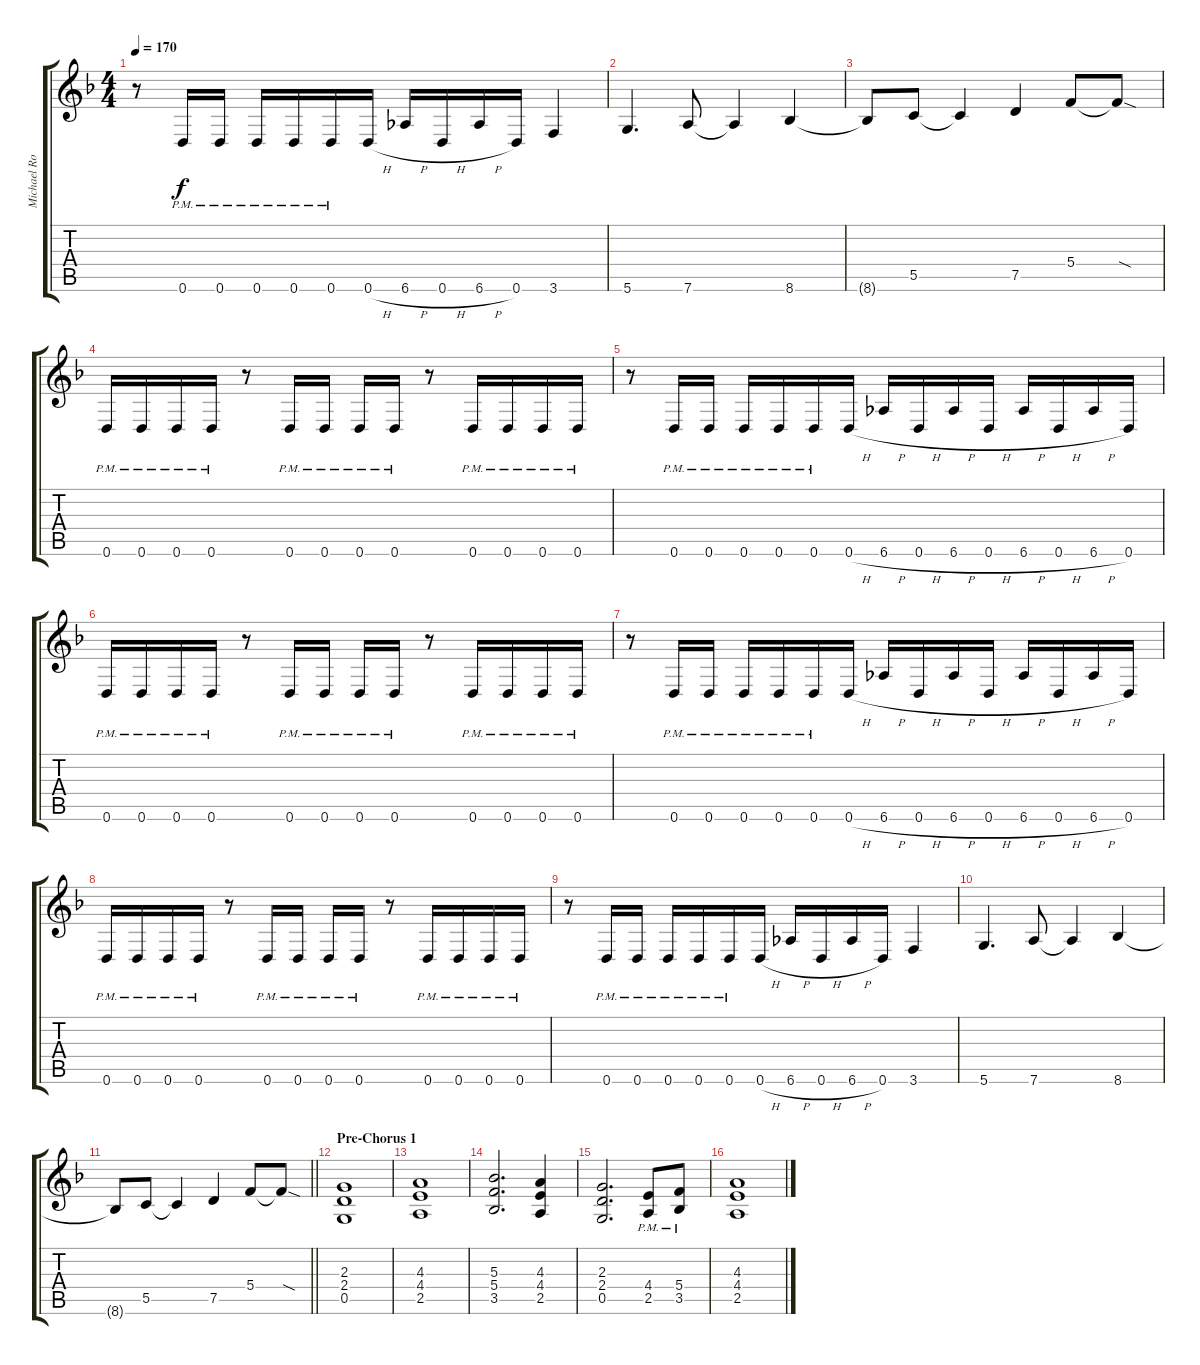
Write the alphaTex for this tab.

\track ("Michael Romeo Gtr. L" "Michael Ro") {instrument distortionguitar}
\staff {score tabs}
\tuning (D4 A3 F3 C3 G2 D2) {hide}
\ts (4 4)
\tempo 170
\clef g2
\ks dminor
r.8{dy f} 0.6{pm}.16 0.6{pm}.16 0.6{pm}.16 0.6{pm}.16 0.6{pm}.16 0.6{h}.16 6.6{h}.16 0.6{h}.16 6.6{h}.16 0.6.16 3.6.4 |
5.6.4{d} 7.6.8 7.6{t}.4 8.6.4 |
8.6{t}.8 5.5.8 5.5{t}.4 7.5.4 5.4.8 5.4{sod t}.8 |
0.6{pm}.16 0.6{pm}.16 0.6{pm}.16 0.6{pm}.16 r.8 0.6{pm}.16 0.6{pm}.16 0.6{pm}.16 0.6{pm}.16 r.8 0.6{pm}.16 0.6{pm}.16 0.6{pm}.16 0.6{pm}.16 |
r.8 0.6{pm}.16 0.6{pm}.16 0.6{pm}.16 0.6{pm}.16 0.6{pm}.16 0.6{h}.16 6.6{h}.16 0.6{h}.16 6.6{h}.16 0.6{h}.16 6.6{h}.16 0.6{h}.16 6.6{h}.16 0.6.16 |
0.6{pm}.16 0.6{pm}.16 0.6{pm}.16 0.6{pm}.16 r.8 0.6{pm}.16 0.6{pm}.16 0.6{pm}.16 0.6{pm}.16 r.8 0.6{pm}.16 0.6{pm}.16 0.6{pm}.16 0.6{pm}.16 |
r.8 0.6{pm}.16 0.6{pm}.16 0.6{pm}.16 0.6{pm}.16 0.6{pm}.16 0.6{h}.16 6.6{h}.16 0.6{h}.16 6.6{h}.16 0.6{h}.16 6.6{h}.16 0.6{h}.16 6.6{h}.16 0.6.16 |
0.6{pm}.16 0.6{pm}.16 0.6{pm}.16 0.6{pm}.16 r.8 0.6{pm}.16 0.6{pm}.16 0.6{pm}.16 0.6{pm}.16 r.8 0.6{pm}.16 0.6{pm}.16 0.6{pm}.16 0.6{pm}.16 |
r.8 0.6{pm}.16 0.6{pm}.16 0.6{pm}.16 0.6{pm}.16 0.6{pm}.16 0.6{h}.16 6.6{h}.16 0.6{h}.16 6.6{h}.16 0.6.16 3.6.4 |
5.6.4{d} 7.6.8 7.6{t}.4 8.6.4 |
\barLineRight lightlight
8.6{t}.8 5.5.8 5.5{t}.4 7.5.4 5.4.8 5.4{sod t}.8 |
\section ("" "Pre-Chorus 1")
(2.3 2.4 0.5).1 |
(4.3 4.4 2.5).1 |
(5.3 5.4 3.5).2{d} (4.3 4.4 2.5).4 |
(2.3 2.4 0.5).2{d} (4.4{pm} 2.5{pm}).8 (5.4{pm} 3.5{pm}).8 |
(4.3 4.4 2.5).1
